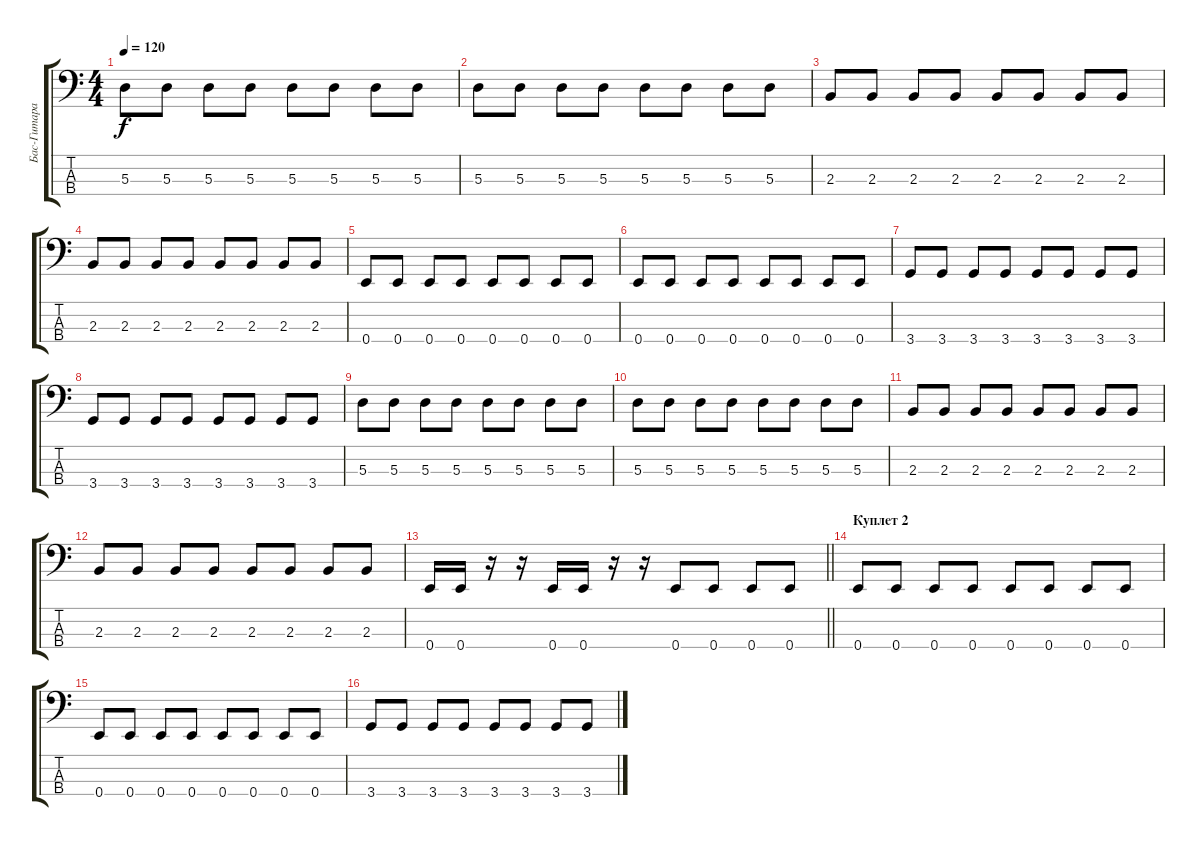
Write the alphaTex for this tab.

\track ("Бас-Гитара" "Бас-Гитара") {instrument electricbassfinger}
\staff {score tabs}
\tuning (G2 D2 A1 E1) {hide}
\ts (4 4)
\tempo 120
\clef f4
\ks c
5.3.8{dy f} 5.3.8 5.3.8 5.3.8 5.3.8 5.3.8 5.3.8 5.3.8 |
5.3.8 5.3.8 5.3.8 5.3.8 5.3.8 5.3.8 5.3.8 5.3.8 |
2.3.8 2.3.8 2.3.8 2.3.8 2.3.8 2.3.8 2.3.8 2.3.8 |
2.3.8 2.3.8 2.3.8 2.3.8 2.3.8 2.3.8 2.3.8 2.3.8 |
0.4.8 0.4.8 0.4.8 0.4.8 0.4.8 0.4.8 0.4.8 0.4.8 |
0.4.8 0.4.8 0.4.8 0.4.8 0.4.8 0.4.8 0.4.8 0.4.8 |
3.4.8 3.4.8 3.4.8 3.4.8 3.4.8 3.4.8 3.4.8 3.4.8 |
3.4.8 3.4.8 3.4.8 3.4.8 3.4.8 3.4.8 3.4.8 3.4.8 |
5.3.8 5.3.8 5.3.8 5.3.8 5.3.8 5.3.8 5.3.8 5.3.8 |
5.3.8 5.3.8 5.3.8 5.3.8 5.3.8 5.3.8 5.3.8 5.3.8 |
2.3.8 2.3.8 2.3.8 2.3.8 2.3.8 2.3.8 2.3.8 2.3.8 |
2.3.8 2.3.8 2.3.8 2.3.8 2.3.8 2.3.8 2.3.8 2.3.8 |
\barLineRight lightlight
0.4.16 0.4.16 r.16 r.16 0.4.16 0.4.16 r.16 r.16 0.4.8 0.4.8 0.4.8 0.4.8 |
\section ("" "Куплет 2")
0.4.8 0.4.8 0.4.8 0.4.8 0.4.8 0.4.8 0.4.8 0.4.8 |
0.4.8 0.4.8 0.4.8 0.4.8 0.4.8 0.4.8 0.4.8 0.4.8 |
3.4.8 3.4.8 3.4.8 3.4.8 3.4.8 3.4.8 3.4.8 3.4.8
